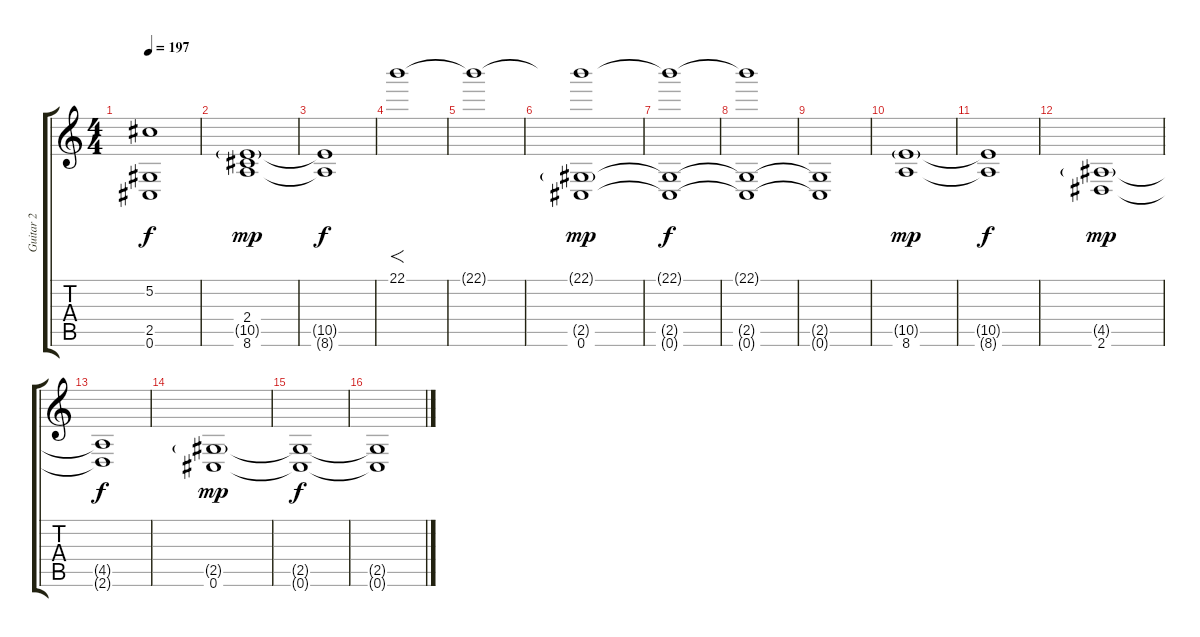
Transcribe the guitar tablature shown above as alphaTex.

\track ("Guitar 2" "Guitar 2") {instrument distortionguitar}
\staff {score tabs}
\tuning (Db4 Ab3 E3 B2 Gb2 Db2) {hide}
\ts (4 4)
\tempo 197
\clef g2
\ks c
(5.2{t} 2.5{t} 0.6{t}).1{dy f} |
(2.4{t} 10.5{g} 8.6).1{dy mp} |
(10.5{t} 8.6{t}).1{dy f} |
22.1.1{f} |
22.1{t}.1 |
(22.1{t} 2.5{g} 0.6).1{dy mp} |
(22.1{t} 2.5{t} 0.6{t}).1{dy f} |
(22.1{t} 2.5{t} 0.6{t}).1 |
(2.5{t} 0.6{t}).1 |
(10.5{g} 8.6).1{dy mp} |
(10.5{t} 8.6{t}).1{dy f} |
(4.5{g} 2.6).1{dy mp} |
(4.5{t} 2.6{t}).1{dy f} |
(2.5{g} 0.6).1{dy mp volume 16} |
(2.5{t} 0.6{t}).1{dy f} |
(2.5{t} 0.6{t}).1
